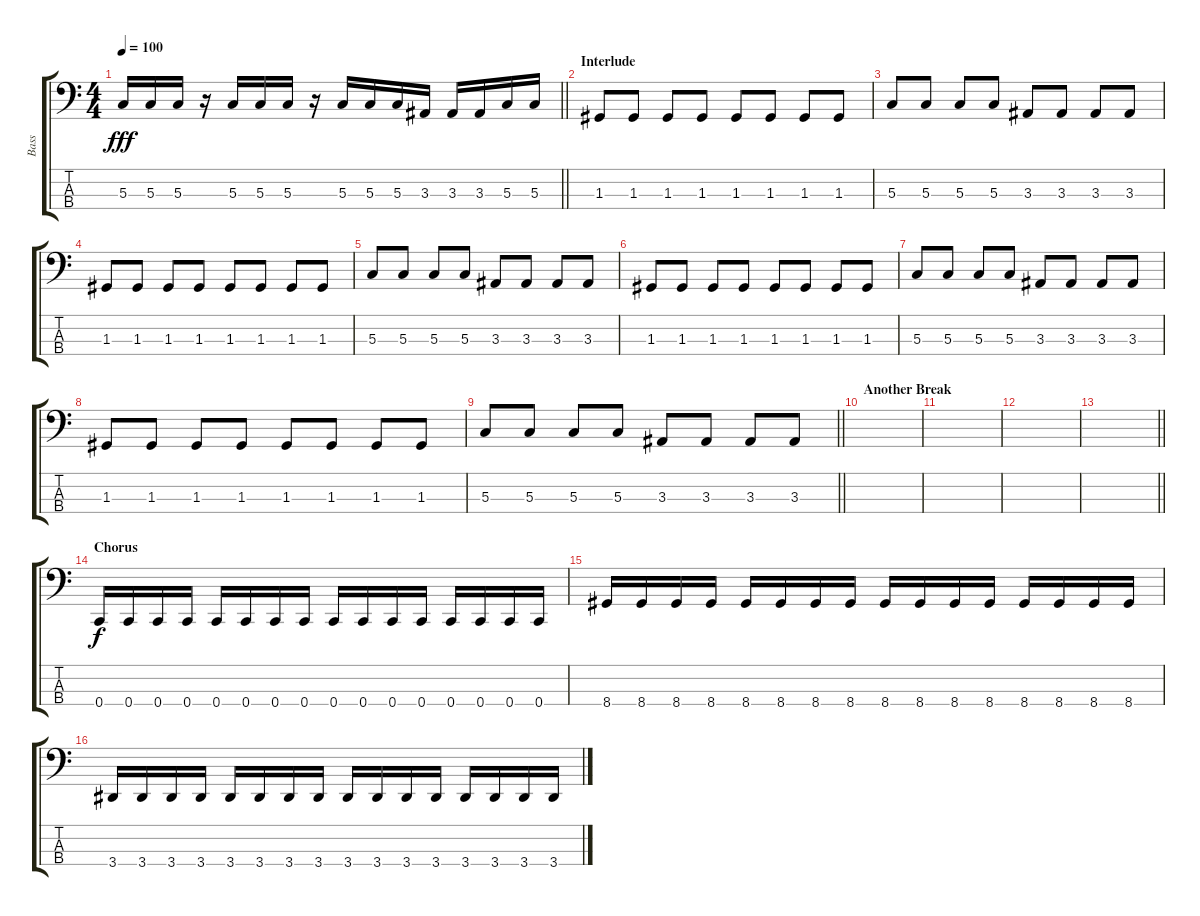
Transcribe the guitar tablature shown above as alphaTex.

\track ("Bass" "Bass") {instrument electricbasspick}
\staff {score tabs}
\tuning (F2 C2 G1 C1) {hide}
\ts (4 4)
\tempo 100
\clef f4
\barLineRight lightlight
\ks c
5.3.16{dy fff} 5.3.16 5.3.16 r.16 5.3.16 5.3.16 5.3.16 r.16 5.3.16 5.3.16 5.3.16 3.3.16 3.3.16 3.3.16 5.3.16 5.3.16 |
\section ("" "Interlude")
1.3.8 1.3.8 1.3.8 1.3.8 1.3.8 1.3.8 1.3.8 1.3.8 |
5.3.8 5.3.8 5.3.8 5.3.8 3.3.8 3.3.8 3.3.8 3.3.8 |
1.3.8 1.3.8 1.3.8 1.3.8 1.3.8 1.3.8 1.3.8 1.3.8 |
5.3.8 5.3.8 5.3.8 5.3.8 3.3.8 3.3.8 3.3.8 3.3.8 |
1.3.8 1.3.8 1.3.8 1.3.8 1.3.8 1.3.8 1.3.8 1.3.8 |
5.3.8 5.3.8 5.3.8 5.3.8 3.3.8 3.3.8 3.3.8 3.3.8 |
1.3.8 1.3.8 1.3.8 1.3.8 1.3.8 1.3.8 1.3.8 1.3.8 |
\barLineRight lightlight
5.3.8 5.3.8 5.3.8 5.3.8 3.3.8 3.3.8 3.3.8 3.3.8 |
\section ("" "Another Break")
|
|
|
\barLineRight lightlight
|
\section ("" "Chorus")
0.4.16{dy f} 0.4.16 0.4.16 0.4.16 0.4.16 0.4.16 0.4.16 0.4.16 0.4.16 0.4.16 0.4.16 0.4.16 0.4.16 0.4.16 0.4.16 0.4.16 |
8.4.16 8.4.16 8.4.16 8.4.16 8.4.16 8.4.16 8.4.16 8.4.16 8.4.16 8.4.16 8.4.16 8.4.16 8.4.16 8.4.16 8.4.16 8.4.16 |
3.4.16 3.4.16 3.4.16 3.4.16 3.4.16 3.4.16 3.4.16 3.4.16 3.4.16 3.4.16 3.4.16 3.4.16 3.4.16 3.4.16 3.4.16 3.4.16
